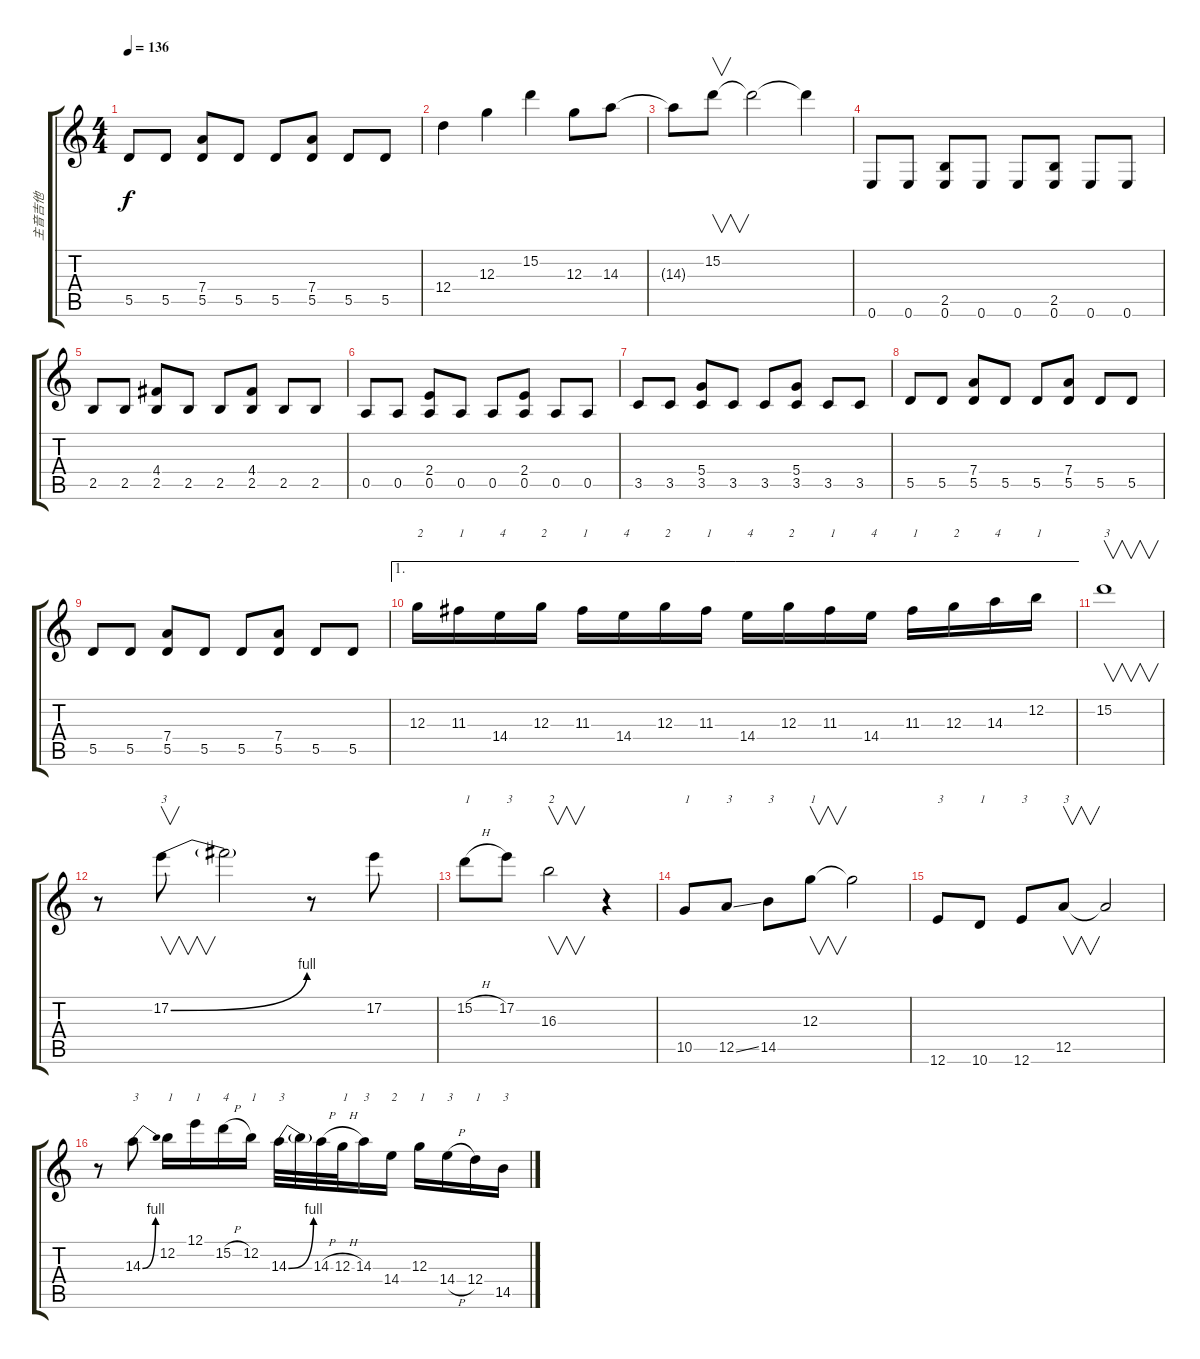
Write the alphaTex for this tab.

\track ("主音吉他" "主音吉他") {instrument overdrivenguitar}
\staff {score tabs}
\tuning (E4 B3 G3 D3 A2 E2) {hide}
\ts (4 4)
\tempo 136
\clef g2
\ks c
5.5.8{dy f} 5.5.8 (7.4 5.5).8 5.5.8 5.5.8 (7.4 5.5).8 5.5.8 5.5.8 |
12.4.4 12.3.4 15.2.4 12.3.8 14.3.8 |
14.3{t}.8 15.2.8{v} 15.2{t}.2 15.2{t}.4 |
0.6.8 0.6.8 (2.5 0.6).8 0.6.8 0.6.8 (2.5 0.6).8 0.6.8 0.6.8 |
2.5.8 2.5.8 (4.4 2.5).8 2.5.8 2.5.8 (4.4 2.5).8 2.5.8 2.5.8 |
0.5.8 0.5.8 (2.4 0.5).8 0.5.8 0.5.8 (2.4 0.5).8 0.5.8 0.5.8 |
3.5.8 3.5.8 (5.4 3.5).8 3.5.8 3.5.8 (5.4 3.5).8 3.5.8 3.5.8 |
5.5.8 5.5.8 (7.4 5.5).8 5.5.8 5.5.8 (7.4 5.5).8 5.5.8 5.5.8 |
5.5.8 5.5.8 (7.4 5.5).8 5.5.8 5.5.8 (7.4 5.5).8 5.5.8 5.5.8 |
\ae 1
12.3.16{txt "2"} 11.3.16{txt "1"} 14.4.16{txt "4"} 12.3.16{txt "2"} 11.3.16{txt "1"} 14.4.16{txt "4"} 12.3.16{txt "2"} 11.3.16{txt "1"} 14.4.16{txt "4"} 12.3.16{txt "2"} 11.3.16{txt "1"} 14.4.16{txt "4"} 11.3.16{txt "1"} 12.3.16{txt "2"} 14.3.16{txt "4"} 12.2.16{txt "1"} |
15.2.1{v txt "3"} |
r.8 17.2{be (bend 0 0 60 4)}.8{v txt "3"} 17.2{t}.2 r.8 17.2.8 |
15.2{h}.8{txt "1"} 17.2.8{txt "3"} 16.3.2{v txt "2"} r.4 |
10.5.8{txt "1"} 12.5{ss}.8{txt "3"} 14.5.8{txt "3"} 12.3.8{v txt "1"} 12.3{t}.2 |
12.6.8{txt "3"} 10.6.8{txt "1"} 12.6.8{txt "3"} 12.5.8{v txt "3"} 12.5{t}.2 |
r.8 14.3{be (bend 0 0 60 4)}.8{txt "3"} 12.2.16{txt "1"} 12.1.16{txt "1"} 15.2{h}.16{txt "4"} 12.2.16{txt "1"} 14.3{be (bend 0 0 60 4)}.32{txt "3"} 14.3{t}.32 14.3{h}.32 12.3{h}.32{txt "1"} 14.3.16{txt "3"} 14.4.16{txt "2"} 12.3.16{txt "1"} 14.4{h}.16{txt "3"} 12.4.16{txt "1"} 14.5.16{txt "3"}
